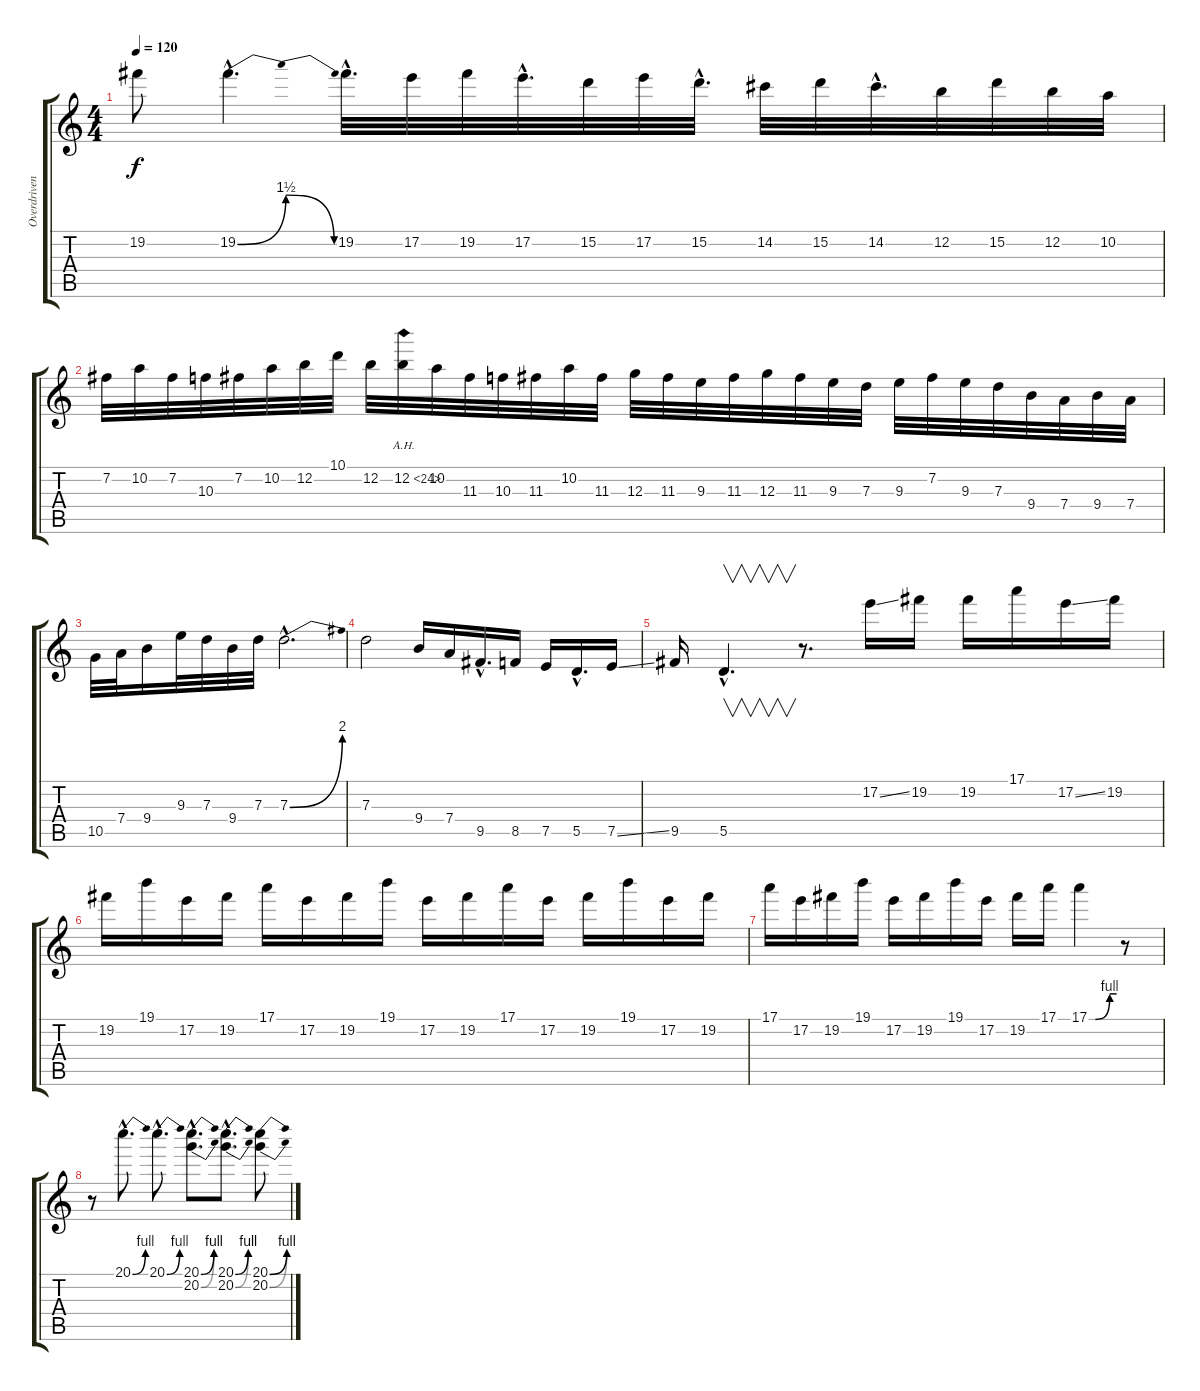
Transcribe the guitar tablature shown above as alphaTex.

\track ("Overdriven Guitar" "Overdriven") {instrument overdrivenguitar}
\staff {score tabs}
\tuning (E4 B3 G3 D3 A2 E2) {hide}
\ts (4 4)
\tempo 120
\clef g2
\ks c
19.2{t}.8{dy f} 19.2{be (bendrelease 0 0 30 6 45 6 60 0) hac}.4{d} 19.2{hac}.32{d} 17.2.32 19.2.32 17.2{hac}.32{d} 15.2.32 17.2.32 15.2{hac}.32{d} 14.2.32 15.2.32 14.2{hac}.32{d} 12.2.32 15.2.32 12.2.32 10.2.32 |
7.2.32 10.2.32 7.2.32 10.3.32 7.2.32 10.2.32 12.2.32 10.1.32 12.2.32 12.2{ah 12}.32 10.2.32 11.3.32 10.3.32 11.3.32 10.2.32 11.3.32 12.3.32 11.3.32 9.3.32 11.3.32 12.3.32 11.3.32 9.3.32 7.3.32 9.3.32 7.2.32 9.3.32 7.3.32 9.4.32 7.4.32 9.4.32 7.4.32 |
10.5.32 7.4.32 9.4.16 9.3.32 7.3.32 9.4.32 7.3.32 7.3{be (bend 0 0 60 8) hac}.2{d} |
7.3.2 9.4.16 7.4.16 9.5{hac}.16{d} 8.5.16 7.5.16 5.5{hac}.16{d} 7.5{ss}.16 |
9.5.16 5.5{hac}.4{v d} r.8{d} 17.2{ss}.16 19.2.16 19.2.16 17.1.16 17.2{ss}.16 19.2.16 |
19.2.16 19.1.16 17.2.16 19.2.16 17.1.16 17.2.16 19.2.16 19.1.16 17.2.16 19.2.16 17.1.16 17.2.16 19.2.16 19.1.16 17.2.16 19.2.16 |
17.1.16 17.2.16 19.2.16 19.1.16 17.2.16 19.2.16 19.1.16 17.2.16 19.2.16 17.1.16 17.1{be (custom 0 0 14 0 45 4 60 4)}.4 r.8 |
r.8 20.1{be (bend 0 0 60 4) hac}.8{d} 20.1{be (bend 0 0 60 4) hac}.8{d} (20.1{be (bend 0 0 60 4) hac} 20.2{be (bend 0 0 60 4) hac}).8{d} (20.1{be (bend 0 0 60 4) hac} 20.2{be (bend 0 0 60 4) hac}).8{d} (20.1{be (bend 0 0 60 4)} 20.2{be (bend 0 0 60 4)}).8
